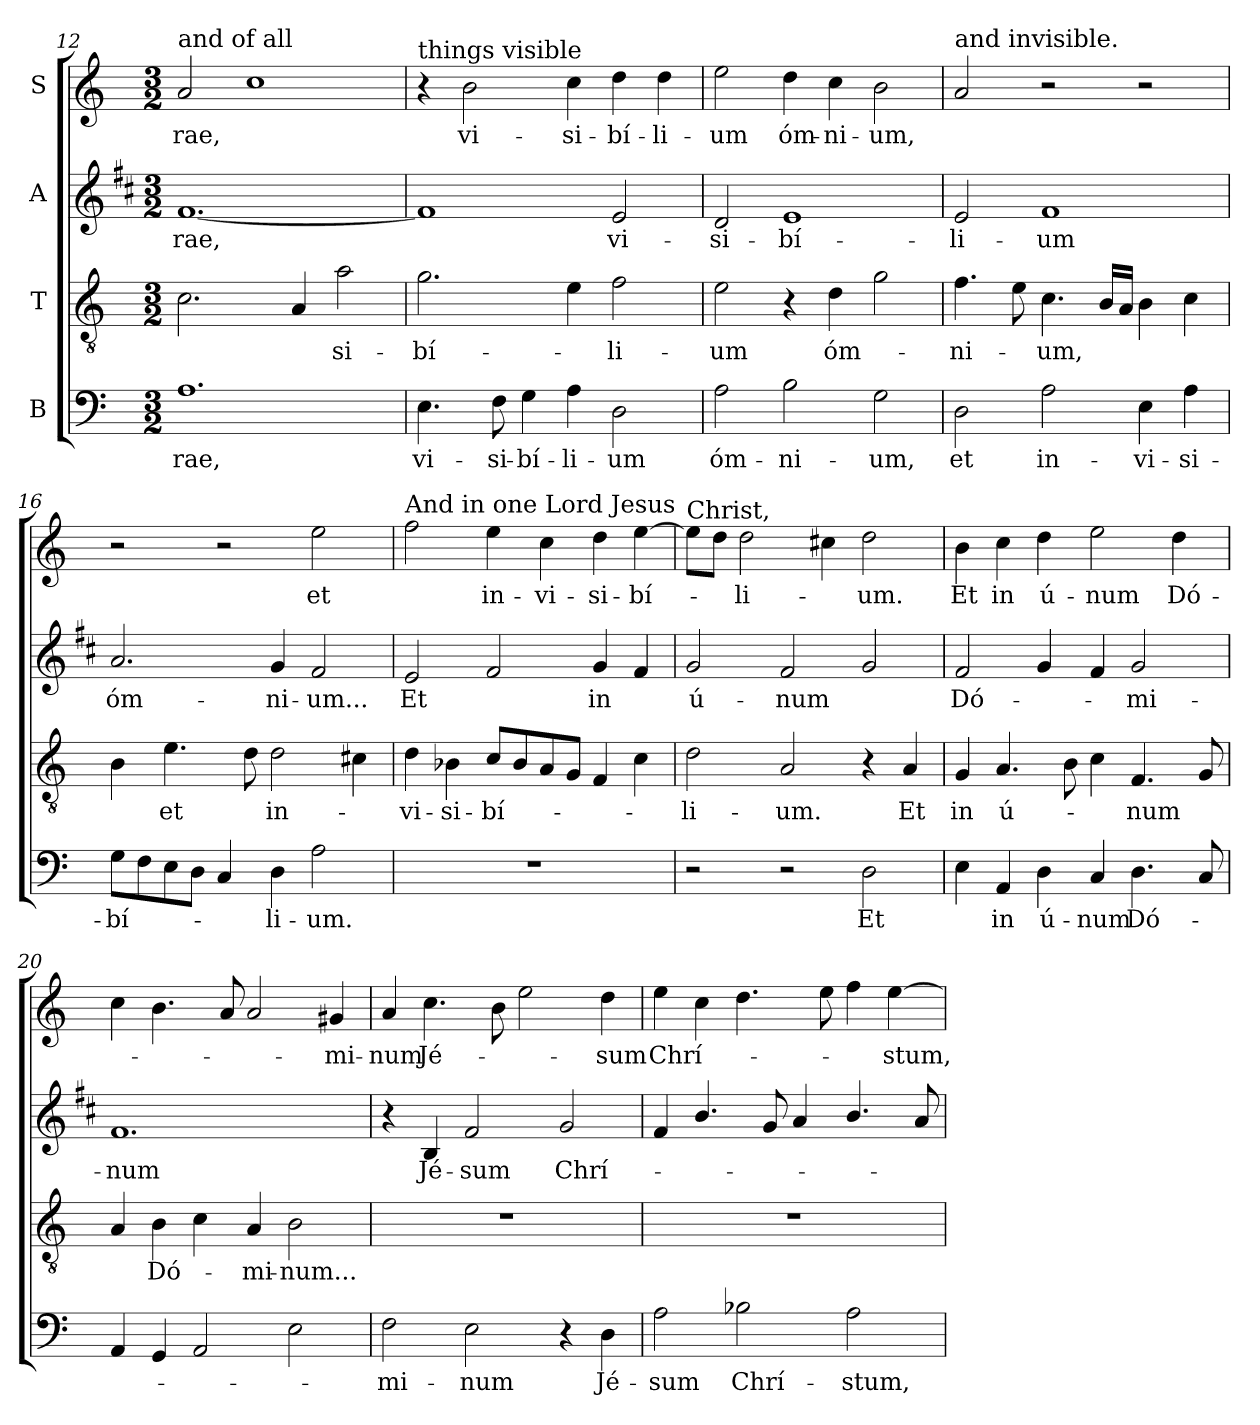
**kern	**text	**kern	**text	**kern	**text	**kern	**text
*part4	*part4	*part3	*part3	*part2	*part2	*part1	*part1
*staff4	*staff4	*staff3	*staff3	*staff2	*staff2	*staff1	*staff1
*I"B	*	*I"T	*	*I"A	*	*I"S	*
*clefF4	*	*clefGv2	*	*clefG2	*	*clefG2	*
*	*	*	*	*ITrd1c2	*	*	*
*k[]	*	*k[]	*	*k[]	*	*k[]	*
*C:	*	*C:	*	*C:	*	*C:	*
*M3/2	*	*M3/2	*	*M3/2	*	*M3/2	*
=12	=12	=12	=12	=12	=12	=12	=12
!	!	!	!	!	!	!LO:TX:a:t=and of all	!
!	!LO:LY:b	!	!	!	!LO:LY:b	!	!LO:LY:b
1.A	-rae,	2.c\	.	[1.e	-rae,	2a/	-rae,
.	.	.	.	.	.	1cc	.
.	.	4A/	.	.	.	.	.
!	!	!	!LO:LY:b	!	!	!	!
.	.	2a\	-si-	.	.	.	.
!!LO:LB:g=z
=13	=13	=13	=13	=13	=13	=13	=13
!	!	!	!	!	!	!LO:TX:a:t=things visible	!
!	!LO:LY:b	!	!LO:LY:b	!	!	!	!
4.E\	vi-	2.g\	-bí-	1e]	.	4r	.
!	!	!	!	!	!	!	!LO:LY:b
.	.	.	.	.	.	2b\	vi-
!	!LO:LY:b	!	!	!	!	!	!
8F\	-si-	.	.	.	.	.	.
!	!LO:LY:b	!	!	!	!	!	!
4G\	-bí-	.	.	.	.	.	.
!	!LO:LY:b	!	!	!	!	!	!LO:LY:b
4A\	-li-	4e\	.	.	.	4cc\	-si-
!	!LO:LY:b	!	!LO:LY:b	!	!LO:LY:b	!	!LO:LY:b
2D\	-um	2f\	-li-	2d/	vi-	4dd\	-bí-
!	!	!	!	!	!	!	!LO:LY:b
.	.	.	.	.	.	4dd\	-li-
=14	=14	=14	=14	=14	=14	=14	=14
!	!LO:LY:b	!	!LO:LY:b	!	!LO:LY:b	!	!LO:LY:b
2A\	óm-	2e\	-um	2c/	-si-	2ee\	-um
!	!LO:LY:b	!	!	!	!LO:LY:b	!	!LO:LY:b
2B\	-ni-	4r	.	1d	-bí-	4dd\	óm-
!	!	!	!LO:LY:b	!	!	!	!LO:LY:b
.	.	4d\	óm-	.	.	4cc\	-ni-
!	!LO:LY:b	!	!	!	!	!	!LO:LY:b
2G\	-um,	2g\	.	.	.	2b\	-um,
=15	=15	=15	=15	=15	=15	=15	=15
!	!	!	!	!	!	!LO:TX:a:t=and invisible.	!
!	!LO:LY:b	!	!LO:LY:b	!	!LO:LY:b	!	!
2D\	et	4.f\	-ni-	2d/	-li-	2a/	.
.	.	8e\	.	.	.	.	.
!	!LO:LY:b	!	!LO:LY:b	!	!LO:LY:b	!	!
2A\	in-	4.c\	-um,	1e	-um	2r	.
.	.	16B/LL	.	.	.	.	.
.	.	16A/JJ	.	.	.	.	.
!	!LO:LY:b	!	!	!	!	!	!
4E\	-vi-	4B\	.	.	.	2r	.
!	!LO:LY:b	!	!	!	!	!	!
4A\	-si-	4c\	.	.	.	.	.
=16	=16	=16	=16	=16	=16	=16	=16
!	!LO:LY:b	!	!	!	!LO:LY:b	!	!
8G\L	-bí-	4B\	.	2.g/	óm-	2r	.
8F\	.	.	.	.	.	.	.
!	!	!	!LO:LY:b	!	!	!	!
8E\	.	4.e\	et	.	.	.	.
8D\J	.	.	.	.	.	.	.
4C/	.	.	.	.	.	2r	.
.	.	8d\	.	.	.	.	.
!	!LO:LY:b	!	!LO:LY:b	!	!LO:LY:b	!	!
4D\	-li-	2d\	in-	4f/	-ni-	.	.
!	!LO:LY:b	!	!	!	!LO:LY:b	!	!LO:LY:b
2A\	-um.	.	.	2e/	-um...	2ee\	et
.	.	4c#\	.	.	.	.	.
!!LO:PB:g=z
=17	=17	=17	=17	=17	=17	=17	=17
!	!	!	!	!	!	!LO:TX:a:t=And in one Lord Jesus	!
!	!	!	!LO:LY:b	!	!LO:LY:b	!	!
1.r	.	4d\	-vi-	2d/	Et	2ff\	.
!	!	!	!LO:LY:b	!	!	!	!
.	.	4B-X\	-si-	.	.	.	.
!	!	!	!LO:LY:b	!	!	!	!LO:LY:b
.	.	8c/L	-bí-	2e/	.	4ee\	in-
.	.	8B-/	.	.	.	.	.
!	!	!	!	!	!	!	!LO:LY:b
.	.	8A/	.	.	.	4cc\	-vi-
.	.	8G/J	.	.	.	.	.
!	!	!	!	!	!LO:LY:b	!	!LO:LY:b
.	.	4F/	.	4f/	in	4dd\	-si-
!	!	!	!	!	!	!	!LO:LY:b
.	.	4c\	.	4e/	.	[4ee\	-bí-
=18	=18	=18	=18	=18	=18	=18	=18
!	!	!	!	!	!	!LO:TX:a:t=Christ,	!
!	!	!	!LO:LY:b	!	!LO:LY:b	!	!
2r	.	2d\	-li-	2f/	ú-	8ee\L]	.
.	.	.	.	.	.	8dd\J	.
!	!	!	!	!	!	!	!LO:LY:b
.	.	.	.	.	.	2dd\	-li-
!	!	!	!LO:LY:b	!	!LO:LY:b	!	!
2r	.	2A/	-um.	2e/	-num	.	.
.	.	.	.	.	.	4cc#\	.
!	!LO:LY:b	!	!	!	!	!	!LO:LY:b
2D\	Et	4r	.	2f/	.	2dd\	-um.
!	!	!	!LO:LY:b	!	!	!	!
.	.	4A/	Et	.	.	.	.
=19	=19	=19	=19	=19	=19	=19	=19
!	!	!	!LO:LY:b	!	!LO:LY:b	!	!LO:LY:b
4E\	.	4G/	in	2e/	Dó-	4b\	Et
!	!LO:LY:b	!	!LO:LY:b	!	!	!	!LO:LY:b
4AA/	in	4.A/	ú-	.	.	4cc\	in
!	!LO:LY:b	!	!	!	!	!	!LO:LY:b
4D\	ú-	.	.	4f/	.	4dd\	ú-
.	.	8B\	.	.	.	.	.
!	!LO:LY:b	!	!	!	!	!	!LO:LY:b
4C/	-num	4c\	.	4e/	.	2ee\	-num
!	!LO:LY:b	!	!LO:LY:b	!	!LO:LY:b	!	!
4.D\	Dó-	4.F/	-num	2f/	-mi-	.	.
!	!	!	!	!	!	!	!LO:LY:b
.	.	.	.	.	.	4dd\	Dó-
8C/	.	8G/	.	.	.	.	.
=20	=20	=20	=20	=20	=20	=20	=20
!	!	!	!	!	!LO:LY:b	!	!
4AA/	.	4A/	.	1.e	-num	4cc\	.
!	!	!	!LO:LY:b	!	!	!	!
4GG/	.	4B\	Dó-	.	.	4.b\	.
2AA/	.	4c\	.	.	.	.	.
.	.	.	.	.	.	8a/	.
!	!	!	!LO:LY:b	!	!	!	!
.	.	4A/	-mi-	.	.	2a/	.
!	!	!	!LO:LY:b	!	!	!	!
2E\	.	2B\	-num...	.	.	.	.
!	!	!	!	!	!	!	!LO:LY:b
.	.	.	.	.	.	4g#/	-mi-
!!LO:LB:g=z
=21	=21	=21	=21	=21	=21	=21	=21
!	!LO:LY:b	!	!	!	!	!	!LO:LY:b
2F\	-mi-	1.r	.	4r	.	4a/	-num
!	!	!	!	!	!LO:LY:b	!	!LO:LY:b
.	.	.	.	4A/	Jé-	4.cc\	Jé-
!	!LO:LY:b	!	!	!	!LO:LY:b	!	!
2E\	-num	.	.	2e/	-sum	.	.
.	.	.	.	.	.	8b\	.
.	.	.	.	.	.	2ee\	.
!	!	!	!	!	!LO:LY:b	!	!
4r	.	.	.	2f/	Chrí-	.	.
!	!LO:LY:b	!	!	!	!	!	!LO:LY:b
4D\	Jé-	.	.	.	.	4dd\	-sum
=22	=22	=22	=22	=22	=22	=22	=22
!	!LO:LY:b	!	!	!	!	!	!LO:LY:b
2A\	-sum	1.r	.	4e/	.	4ee\	Chrí-
.	.	.	.	4.a/	.	4cc\	.
!	!LO:LY:b	!	!	!	!	!	!
2B-\	Chrí-	.	.	.	.	4.dd\	.
.	.	.	.	8f/	.	.	.
.	.	.	.	4g/	.	.	.
.	.	.	.	.	.	8ee\	.
!	!LO:LY:b	!	!	!	!	!	!
2A\	-stum,	.	.	4.a/	.	4ff\	.
!	!	!	!	!	!	!	!LO:LY:b
.	.	.	.	.	.	[4ee\	-stum,
.	.	.	.	8g/	.	.	.
=	=	=	=	=	=	=	=
*-	*-	*-	*-	*-	*-	*-	*-
